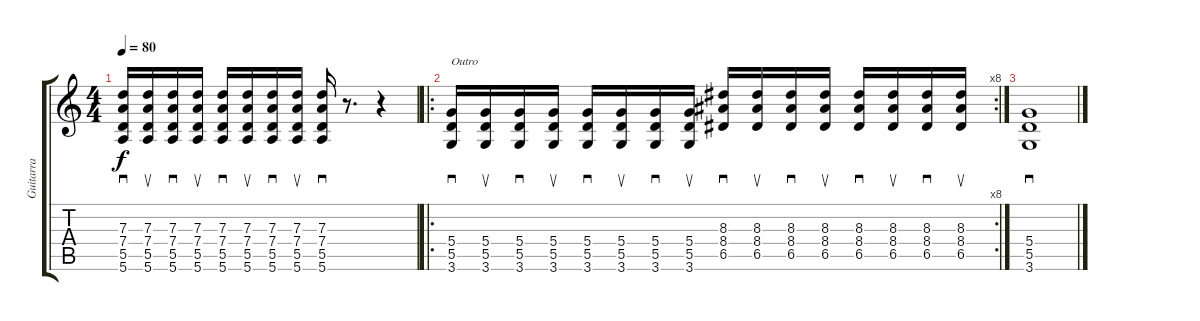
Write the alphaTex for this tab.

\track ("Guitarra" "Guitarra") {solo instrument distortionguitar}
\staff {score tabs}
\tuning (E4 B3 G3 D3 A2 E2) {hide}
\ts (4 4)
\tempo 80
\clef g2
\ks c
(7.3 7.4 5.5 5.6).16{sd dy f} (7.3 7.4 5.5 5.6).16{su} (7.3 7.4 5.5 5.6).16{sd} (7.3 7.4 5.5 5.6).16{su} (7.3 7.4 5.5 5.6).16{sd} (7.3 7.4 5.5 5.6).16{su} (7.3 7.4 5.5 5.6).16{sd} (7.3 7.4 5.5 5.6).16{su} (7.3 7.4 5.5 5.6).16{sd} r.8{d} r.4 |
\ro
\rc 8
(5.4 5.5 3.6).16{sd txt "Outro"} (5.4 5.5 3.6).16{su} (5.4 5.5 3.6).16{sd} (5.4 5.5 3.6).16{su} (5.4 5.5 3.6).16{sd} (5.4 5.5 3.6).16{su} (5.4 5.5 3.6).16{sd} (5.4 5.5 3.6).16{su} (8.3 8.4 6.5).16{sd} (8.3 8.4 6.5).16{su} (8.3 8.4 6.5).16{sd} (8.3 8.4 6.5).16{su} (8.3 8.4 6.5).16{sd} (8.3 8.4 6.5).16{su} (8.3 8.4 6.5).16{sd} (8.3 8.4 6.5).16{su} |
(5.4 5.5 3.6).1{sd}
